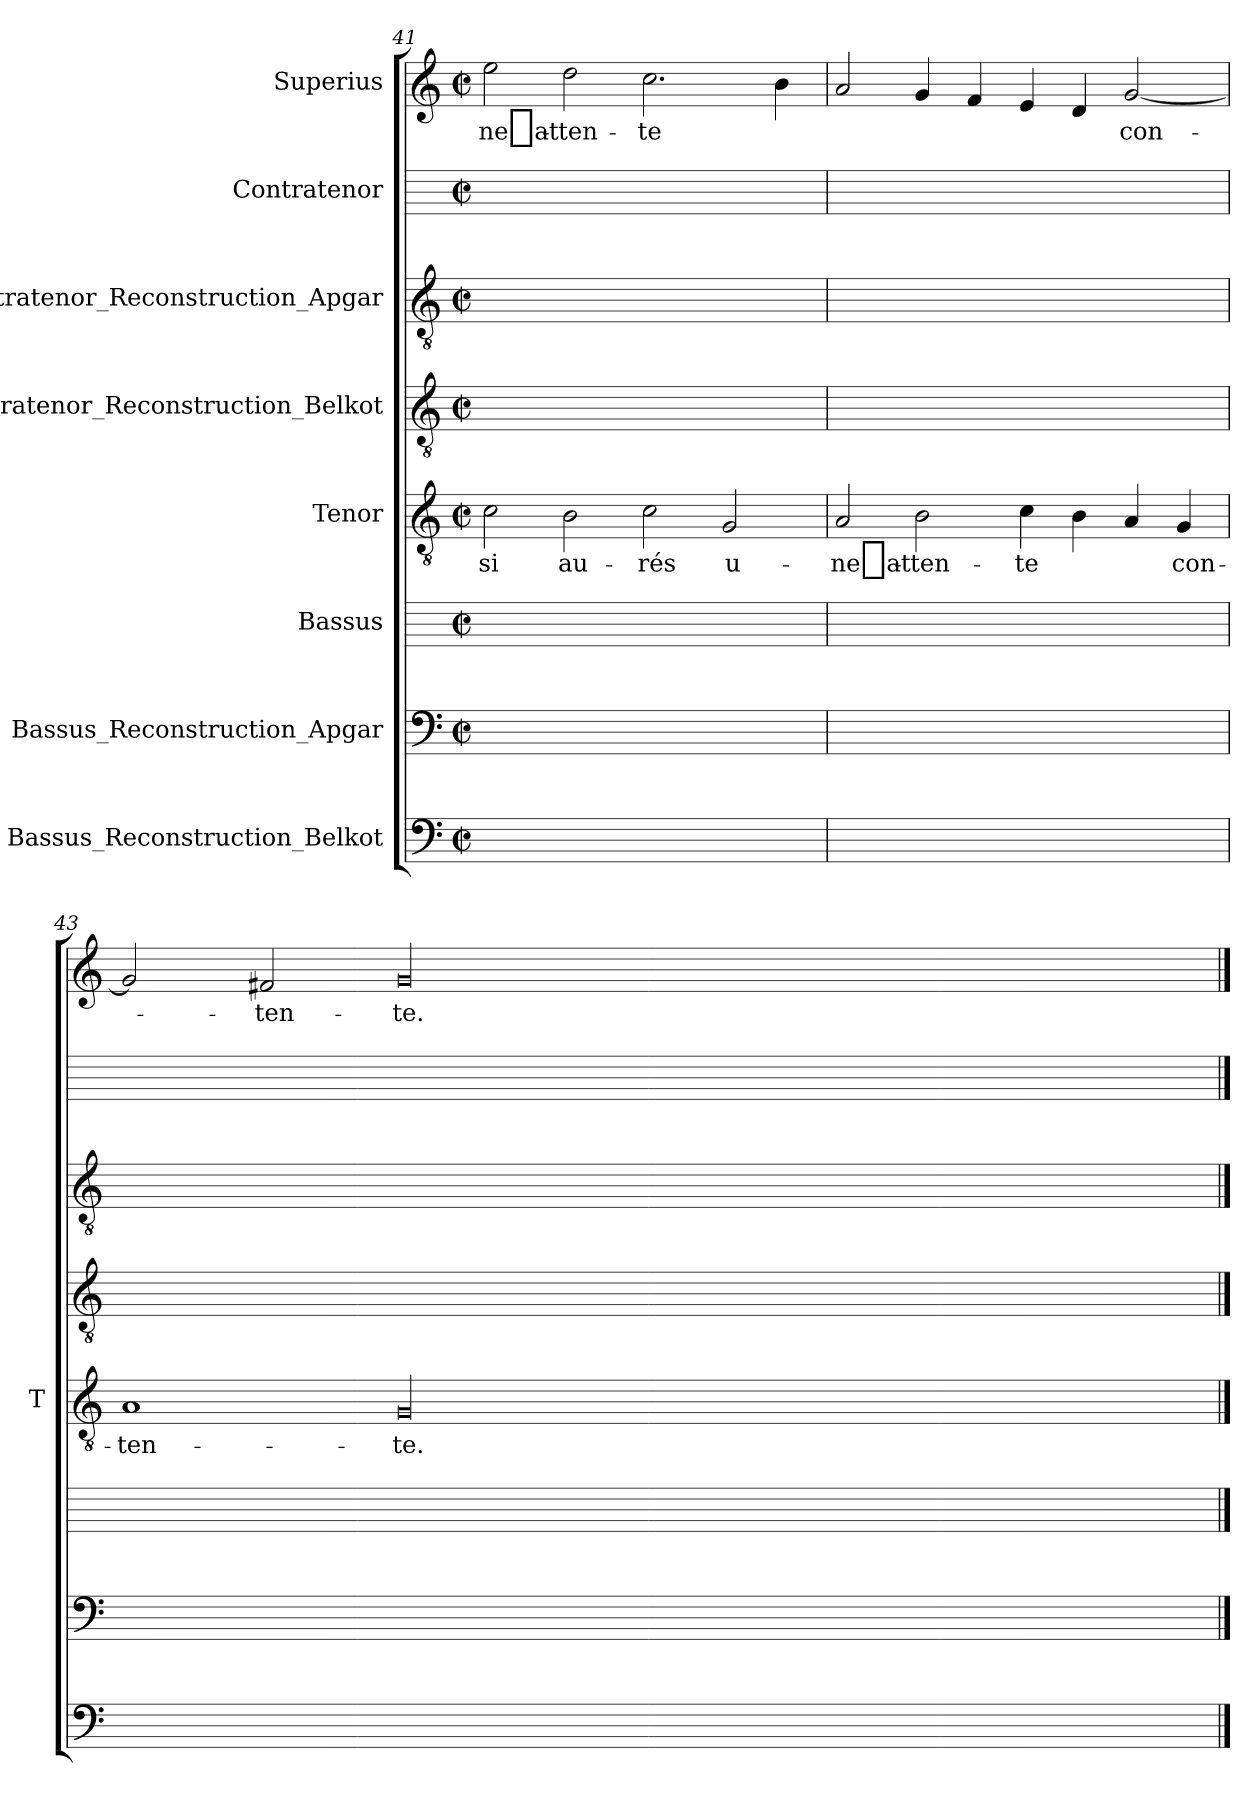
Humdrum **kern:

**kern	**kern	**kern	**kern	**text	**kern	**kern	**kern	**kern	**text
*part8	*part7	*part6	*part5	*part5	*part4	*part3	*part2	*part1	*part1
*staff8	*staff7	*staff6	*staff5	*staff5	*staff4	*staff3	*staff2	*staff1	*staff1
*I"Bassus_Reconstruction_Belkot	*I"Bassus_Reconstruction_Apgar	*I"Bassus	*I"Tenor	*	*I"Contratenor_Reconstruction_Belkot	*I"Contratenor_Reconstruction_Apgar	*I"Contratenor	*I"Superius	*
*	*	*	*I'T	*	*	*	*	*	*
!!LO:PB:g=z
*clefF4	*clefF4	*	*clefGv2	*	*clefGv2	*clefGv2	*	*clefG2	*
*k[]	*k[]	*	*k[]	*	*k[]	*k[]	*	*k[]	*
*C:	*C:	*	*C:	*	*C:	*C:	*	*C:	*
*M2/2	*M2/2	*M2/2	*M2/2	*	*M2/2	*M2/2	*M2/2	*M2/2	*
*met(c|)	*met(c|)	*met(c|)	*met(c|)	*	*met(c|)	*met(c|)	*met(c|)	*met(c|)	*
=41	=41	=41	=41	=41	=41	=41	=41	=41	=41
1ryy	1ryy	1ryy	2c	-si	1ryy	1ryy	1ryy	2ee	ne_at-
.	.	.	2B	au-	.	.	.	2dd	ten-
1ryy	1ryy	1ryy	2c	-rés	1ryy	1ryy	1ryy	2.cc	-te
.	.	.	2G	u-	.	.	.	.	.
.	.	.	.	.	.	.	.	4b	.
=42	=42	=42	=42	=42	=42	=42	=42	=42	=42
1ryy	1ryy	1ryy	2A	ne_at-	1ryy	1ryy	1ryy	2a	.
.	.	.	2B	ten-	.	.	.	4g	.
.	.	.	.	.	.	.	.	4f	.
1ryy	1ryy	1ryy	4c	-te	1ryy	1ryy	1ryy	4e	.
.	.	.	4B	.	.	.	.	4d	.
.	.	.	4A	.	.	.	.	[2g	con-
.	.	.	4G	con-	.	.	.	.	.
=43	=43	=43	=43	=43	=43	=43	=43	=43	=43
1ryy	1ryy	1ryy	1A	ten-	1ryy	1ryy	1ryy	2g]	.
.	.	.	.	.	.	.	.	2f#X	ten-
1ryy	1ryy	1ryy	00G	-te.	1ryy	1ryy	1ryy	00g	-te.
00ryy	00ryy	00ryy	.	.	00ryy	00ryy	00ryy	.	.
.	.	.	1ryy	.	.	.	.	1ryy	.
==	==	==	==	==	==	==	==	==	==
*-	*-	*-	*-	*-	*-	*-	*-	*-	*-
